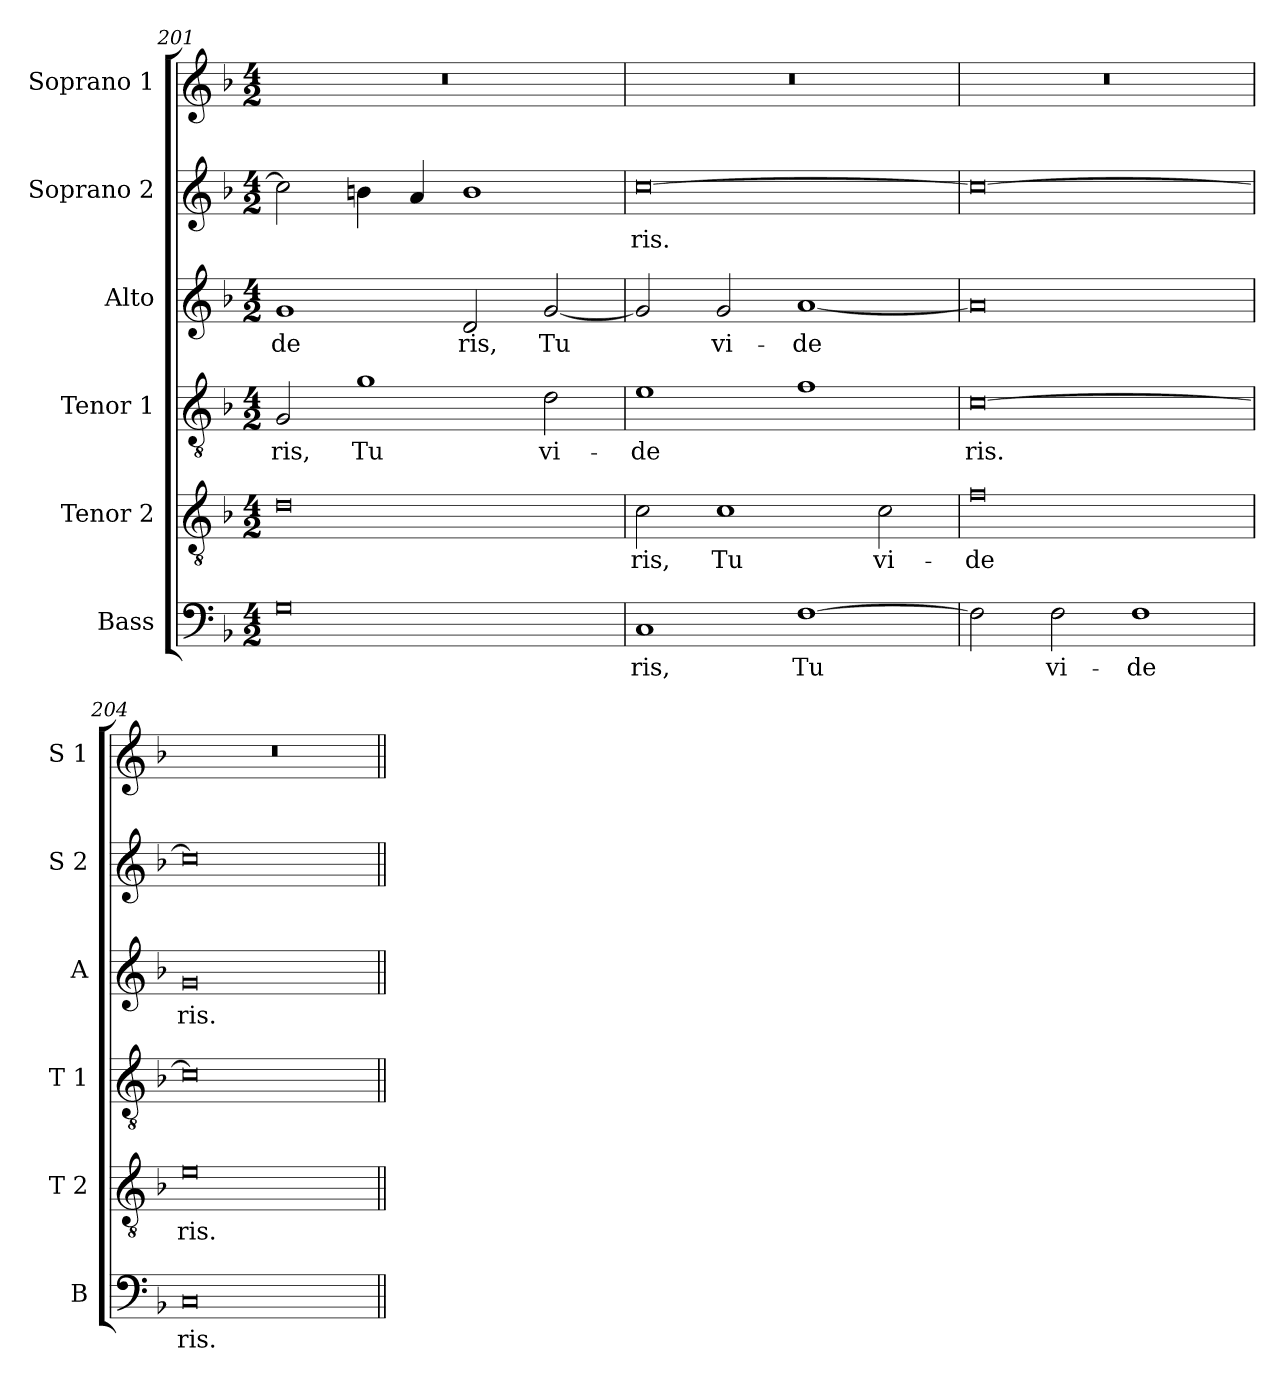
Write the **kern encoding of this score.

**kern	**text	**kern	**text	**kern	**text	**kern	**text	**kern	**text	**kern
*part6	*part6	*part5	*part5	*part4	*part4	*part3	*part3	*part2	*part2	*part1
*staff6	*staff6	*staff5	*staff5	*staff4	*staff4	*staff3	*staff3	*staff2	*staff2	*staff1
*I"Bass	*	*I"Tenor 2	*	*I"Tenor 1	*	*I"Alto	*	*I"Soprano 2	*	*I"Soprano 1
*I'B	*	*I'T 2	*	*I'T 1	*	*I'A	*	*I'S 2	*	*I'S 1
*clefF4	*	*clefGv2	*	*clefGv2	*	*clefG2	*	*clefG2	*	*clefG2
*k[b-]	*	*k[b-]	*	*k[b-]	*	*k[b-]	*	*k[b-]	*	*k[b-]
*F:	*	*F:	*	*F:	*	*F:	*	*F:	*	*F:
*M4/2	*	*M4/2	*	*M4/2	*	*M4/2	*	*M4/2	*	*M4/2
=201	=201	=201	=201	=201	=201	=201	=201	=201	=201	=201
!	!	!	!	!	!LO:LY:b	!	!	!	!	!
!	!	!	!	!	!	!	!LO:LY:b	!	!	!
0G	.	0d	.	2G/	ris,	1g	-de	2cc\]	.	0r
!	!	!	!	!	!LO:LY:b	!	!	!	!	!
.	.	.	.	1g	Tu	.	.	4bn\	.	.
.	.	.	.	.	.	.	.	4a/	.	.
!	!	!	!	!	!	!	!LO:LY:b	!	!	!
.	.	.	.	.	.	2d/	ris,	1b	.	.
!	!	!	!	!	!LO:LY:b	!	!	!	!	!
!	!	!	!	!	!	!	!LO:LY:b	!	!	!
.	.	.	.	2d\	vi-	[2g/	Tu	.	.	.
=202	=202	=202	=202	=202	=202	=202	=202	=202	=202	=202
!	!LO:LY:b	!	!	!	!	!	!	!	!	!
!	!	!	!LO:LY:b	!	!	!	!	!	!	!
!	!	!	!	!	!LO:LY:b	!	!	!	!	!
!	!	!	!	!	!	!	!	!	!LO:LY:b	!
1C	ris,	2c\	ris,	1e	-de	2g/]	.	[0cc	ris.	0r
!	!	!	!LO:LY:b	!	!	!	!	!	!	!
!	!	!	!	!	!	!	!LO:LY:b	!	!	!
.	.	1c	Tu	.	.	2g/	vi-	.	.	.
!	!LO:LY:b	!	!	!	!	!	!	!	!	!
!	!	!	!	!	!	!	!LO:LY:b	!	!	!
[1F	Tu	.	.	1f	.	[1a	-de	.	.	.
!	!	!	!LO:LY:b	!	!	!	!	!	!	!
.	.	2c\	vi-	.	.	.	.	.	.	.
=203	=203	=203	=203	=203	=203	=203	=203	=203	=203	=203
!	!	!	!LO:LY:b	!	!	!	!	!	!	!
!	!	!	!	!	!LO:LY:b	!	!	!	!	!
2F\]	.	0f	-de	[0c	ris.	0a]	.	0cc_	.	0r
!	!LO:LY:b	!	!	!	!	!	!	!	!	!
2F\	vi-	.	.	.	.	.	.	.	.	.
!	!LO:LY:b	!	!	!	!	!	!	!	!	!
1F	-de	.	.	.	.	.	.	.	.	.
=204	=204	=204	=204	=204	=204	=204	=204	=204	=204	=204
!	!LO:LY:b	!	!	!	!	!	!	!	!	!
!	!	!	!LO:LY:b	!	!	!	!	!	!	!
!	!	!	!	!	!	!	!LO:LY:b	!	!	!
0C	ris.	0e	ris.	0c]	.	0g	ris.	0cc]	.	0r
=||	=||	=||	=||	=||	=||	=||	=||	=||	=||	=||
*-	*-	*-	*-	*-	*-	*-	*-	*-	*-	*-
